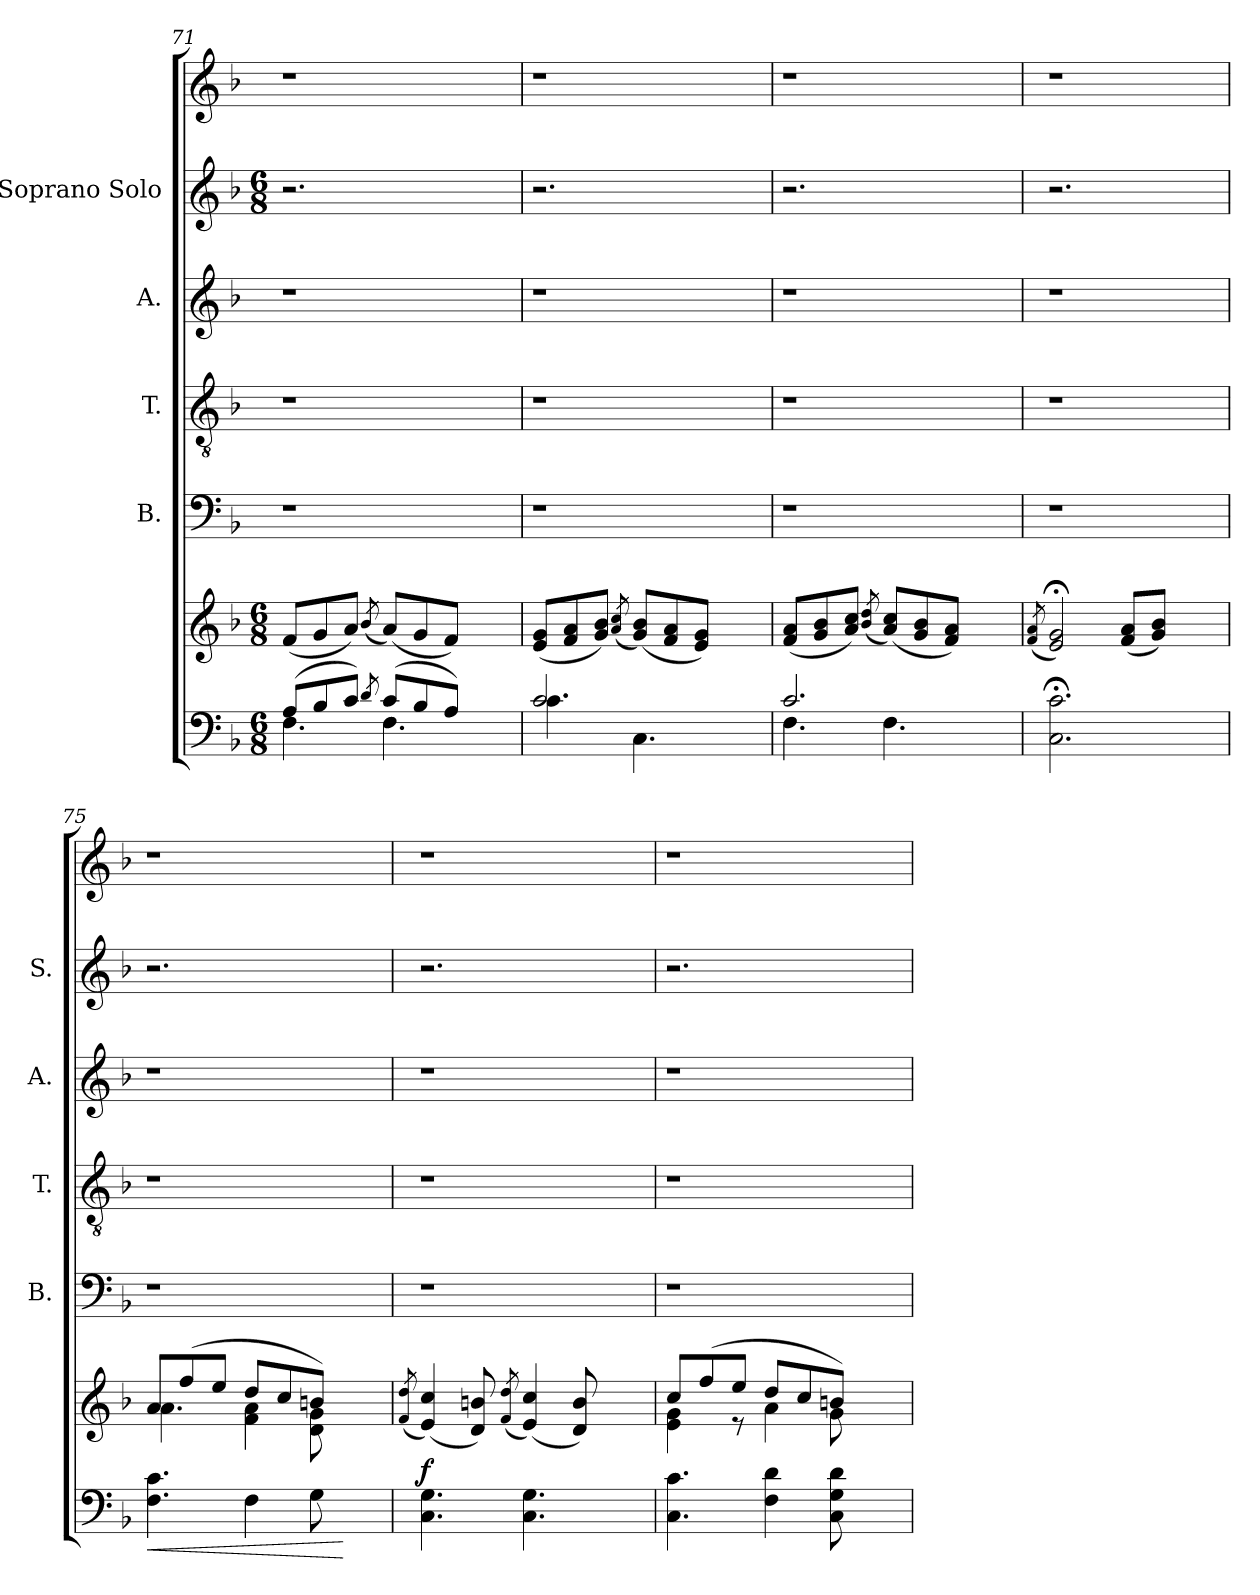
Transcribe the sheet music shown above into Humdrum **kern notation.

**kern	**dynam	**kern	**kern	**kern	**kern	**kern	**kern
*part7	*part7	*part6	*part5	*part4	*part3	*part2	*part1
*staff7	*staff7	*staff6	*staff5	*staff4	*staff3	*staff2	*staff1
*	*	*	*I"B.	*I"T.	*I"A.	*I"Soprano Solo	*
*	*	*	*I'B.	*I'T.	*I'A.	*I'S.	*
!!LO:LB:g=z
*clefF4	*	*clefG2	*clefF4	*clefGv2	*clefG2	*clefG2	*clefG2
*k[b-]	*	*k[b-]	*k[b-]	*k[b-]	*k[b-]	*k[b-]	*k[b-]
*F:	*	*F:	*F:	*F:	*F:	*F:	*F:
*M6/8	*	*M6/8	*	*	*	*M6/8	*
=71	=71	=71	=71	=71	=71	=71	=71
*^	*	*	*	*	*	*	*
(>8A/L	4.F\	.	(<8f/L	1r	1r	1r	2.r	1r
8B-/	.	.	8g/	.	.	.	.	.
8c/J)	.	.	8a/J)	.	.	.	.	.
.	8qd/	.	(<8qb-/	.	.	.	.	.
((>8c/L	4.F\	.	(<8a/L)	.	.	.	.	.
8B-/	.	.	8g/	.	.	.	.	.
8A/J)	.	.	8f/J)	.	.	.	.	.
4ryy	4ryy	.	4ryy	.	.	.	4ryy	.
=72	=72	=72	=72	=72	=72	=72	=72	=72
2.c/	4.c\	.	(<8e/ 8g/L	1r	1r	1r	2.r	1r
.	.	.	8f/ 8a/	.	.	.	.	.
.	.	.	8g/ 8b-/J)	.	.	.	.	.
.	.	.	(8qa/ 8qcc/	.	.	.	.	.
.	4.C\	.	(<8g/ 8b-/L)	.	.	.	.	.
.	.	.	8f/ 8a/	.	.	.	.	.
.	.	.	8e/ 8g/J)	.	.	.	.	.
4ryy	4ryy	.	4ryy	.	.	.	4ryy	.
=73	=73	=73	=73	=73	=73	=73	=73	=73
2.c/	4.F\	.	(<8f/ 8a/L	1r	1r	1r	2.r	1r
.	.	.	8g/ 8b-/	.	.	.	.	.
.	.	.	8a/ 8cc/J)	.	.	.	.	.
.	.	.	(8qb-/ 8qdd/	.	.	.	.	.
.	4.F\	.	(<8a/ 8cc/L)	.	.	.	.	.
.	.	.	8g/ 8b-/	.	.	.	.	.
.	.	.	8f/ 8a/J)	.	.	.	.	.
4ryy	4ryy	.	4ryy	.	.	.	4ryy	.
*v	*v	*	*	*	*	*	*	*
=74	=74	=74	=74	=74	=74	=74	=74
.	.	(8qf/ 8qa/	.	.	.	.	.
2.C\;< 2.c\;<	.	2e/; 2g/;)	1r	1r	1r	2.r	1r
.	.	(<8f/ 8a/L	.	.	.	.	.
.	.	8g/ 8b-/J)	.	.	.	.	.
4ryy	.	4ryy	.	.	.	4ryy	.
!!LO:LB:g=z
=75	=75	=75	=75	=75	=75	=75	=75
!	!LO:HP:b	!	!	!	!	!	!
*	*	*^	*	*	*	*	*
4.F\ 4.c\	<	8a/L	4.a\	1r	1r	1r	2.r	1r
.	.	(>8ff/	.	.	.	.	.	.
.	.	8ee/J	.	.	.	.	.	.
4F\	.	8dd/L	4f\ 4a\	.	.	.	.	.
.	.	8cc/	.	.	.	.	.	.
8G\	.	8bn/J)	8d\ 8g\	.	.	.	.	.
4ryy	[	4ryy	4ryy	.	.	.	4ryy	.
*	*	*v	*v	*	*	*	*	*
=76	=76	=76	=76	=76	=76	=76	=76
.	.	(8qf/ 8qdd/	.	.	.	.	.
!	!LO:DY:a	!	!	!	!	!	!
4.C\ 4.G\	f	(<4e/ 4cc/)	1r	1r	1r	2.r	1r
.	.	8d/ 8bn/)	.	.	.	.	.
.	.	(8qf/ 8qdd/	.	.	.	.	.
4.C\ 4.G\	.	(<4e/ 4cc/)	.	.	.	.	.
.	.	8d/ 8b/)	.	.	.	.	.
4ryy	.	4ryy	.	.	.	4ryy	.
=77	=77	=77	=77	=77	=77	=77	=77
*	*	*^	*	*	*	*	*
4.C\ 4.c\	.	8cc/L	4e\ 4g\	1r	1r	1r	2.r	1r
.	.	(>8ff/	.	.	.	.	.	.
.	.	8ee/J	8re	.	.	.	.	.
4F\ 4d\	.	8dd/L	4a\	.	.	.	.	.
.	.	8cc/	.	.	.	.	.	.
8C\ 8G\ 8d\	.	8bn/J)	8g\	.	.	.	.	.
4ryy	.	4ryy	4ryy	.	.	.	4ryy	.
*	*	*v	*v	*	*	*	*	*
=	=	=	=	=	=	=	=
*-	*-	*-	*-	*-	*-	*-	*-
